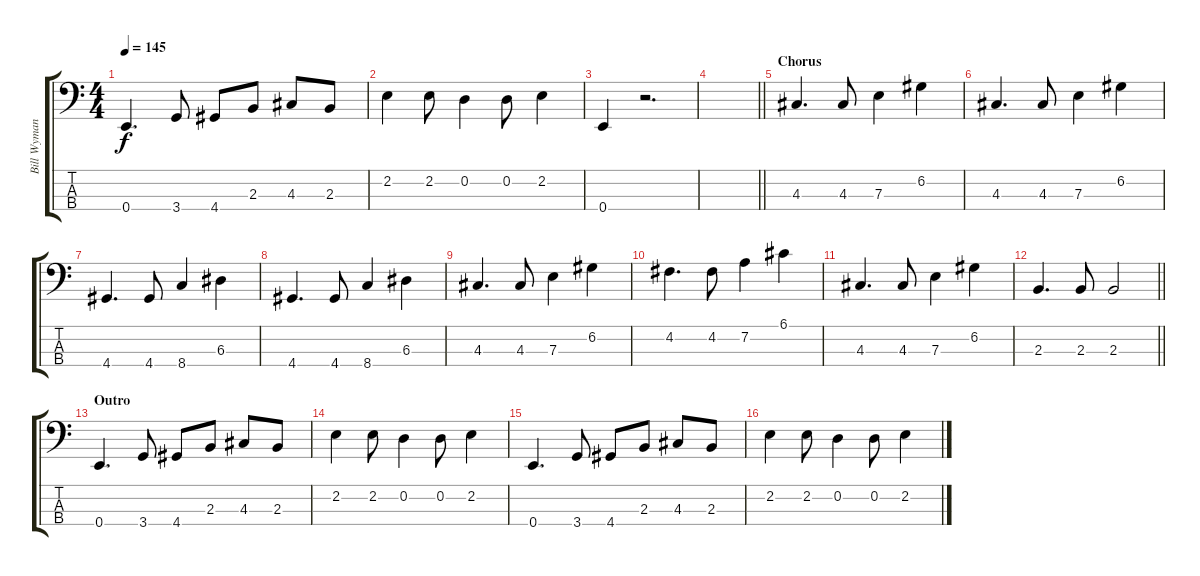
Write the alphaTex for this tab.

\track ("Bill Wyman" "Bill Wyman") {instrument electricbassfinger}
\staff {score tabs}
\tuning (G2 D2 A1 E1) {hide}
\ts (4 4)
\tempo 145
\clef f4
\ks c
0.4.4{d dy f} 3.4.8 4.4.8 2.3.8 4.3.8 2.3.8 |
2.2.4 2.2.8 0.2.4 0.2.8 2.2.4 |
0.4.4 r.2{d} |
\barLineRight lightlight
|
\section ("" "Chorus")
4.3.4{d} 4.3.8 7.3.4 6.2.4 |
4.3.4{d} 4.3.8 7.3.4 6.2.4 |
4.4.4{d} 4.4.8 8.4.4 6.3.4 |
4.4.4{d} 4.4.8 8.4.4 6.3.4 |
4.3.4{d} 4.3.8 7.3.4 6.2.4 |
4.2.4{d} 4.2.8 7.2.4 6.1.4 |
4.3.4{d} 4.3.8 7.3.4 6.2.4 |
\barLineRight lightlight
2.3.4{d} 2.3.8 2.3.2 |
\section ("" "Outro")
0.4.4{d} 3.4.8 4.4.8 2.3.8 4.3.8 2.3.8 |
2.2.4 2.2.8 0.2.4 0.2.8 2.2.4 |
0.4.4{d} 3.4.8 4.4.8 2.3.8 4.3.8 2.3.8 |
2.2.4 2.2.8 0.2.4 0.2.8 2.2.4
